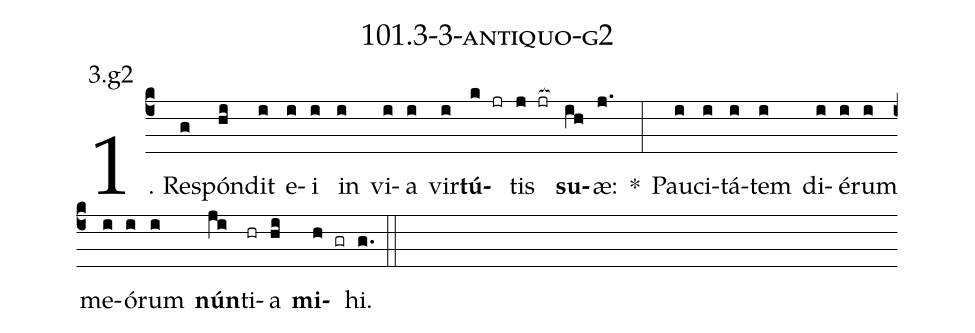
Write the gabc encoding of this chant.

name: 101.3-3-antiquo-g2;
annotation: 3.g2;
%%
(c4)1. Re(g)spón(hi)dit(i) e(i)i(i) in(i) vi(i)a(i) vir(i)<b>tú</b>(k jr)tis(j jr[ocb:1{]) <b>su</b>(ih[ocb:0}])æ:(j.) *(:) Pau(i)ci(i)tá(i)tem(i) di(i)é(i)rum(i) me(i)ó(i)rum(i) <b>nún</b>(ji)ti(hr)a(hi) <b>mi</b>(h gr)hi.(g.) (::)


%E(i) u(i) o(ji) u(hi) a(h) e.(g.) (::)
